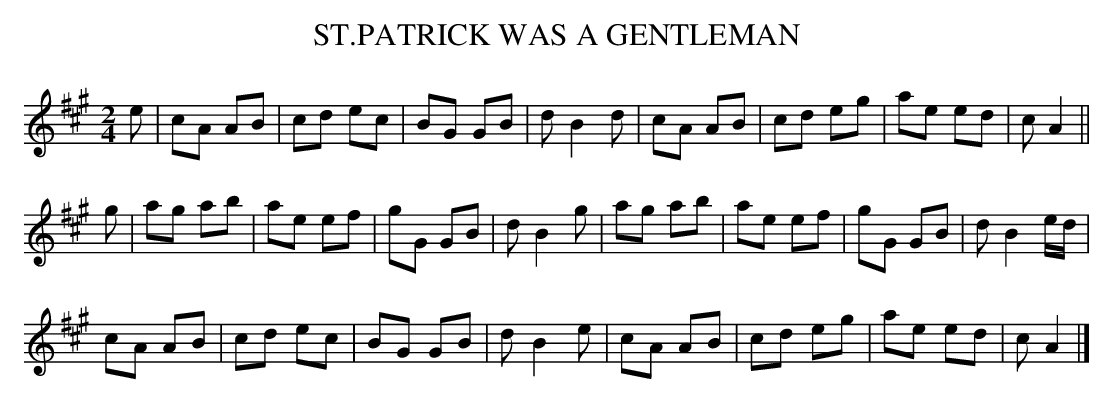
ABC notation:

X:1
T:ST.PATRICK WAS A GENTLEMAN
Y:"lively"
M:2/4
L:1/16
K:A
e2|c2A2 A2B2|c2d2 e2c2|B2G2 G2B2|d2 B4d2|\
c2A2 A2B2|c2d2 e2g2|a2e2 e2d2|c2 A4||
g2|a2g2 a2b2|a2e2 e2f2|g2G2 G2B2|d2 B4g2|\
a2g2 a2b2|a2e2 e2f2|g2G2 G2B2|d2 B4 ed|
c2A2 A2B2|c2d2 e2c2|B2G2 G2B2|d2 B4e2|\
c2A2 A2B2|c2d2 e2g2|a2e2 e2d2|c2 A4|]
